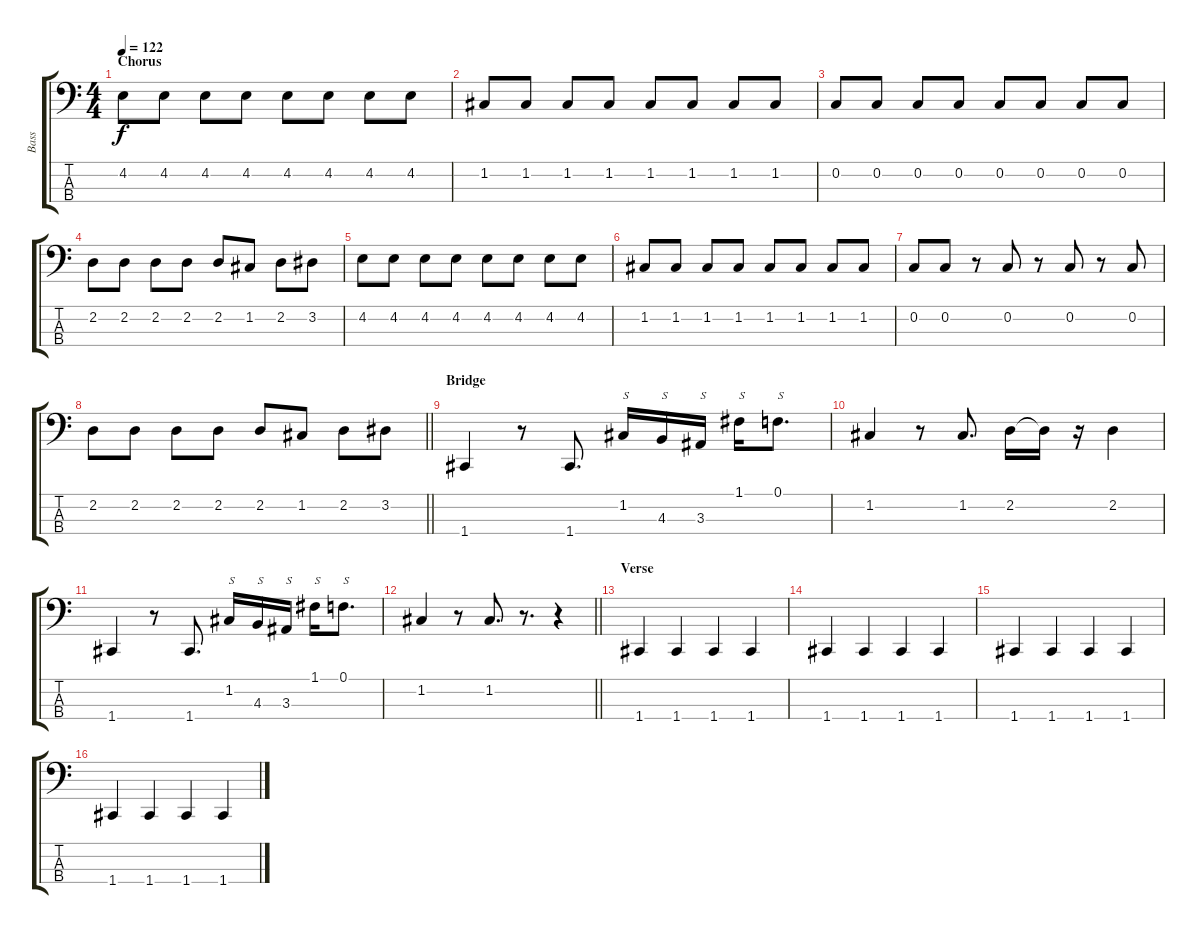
\track ("Bass" "Bass") {instrument electricbassfinger}
\staff {score tabs}
\tuning (F2 C2 G1 C1) {hide}
\ts (4 4)
\section ("" "Chorus")
\tempo 122
\clef f4
\ks c
4.2.8{dy f} 4.2.8 4.2.8 4.2.8 4.2.8 4.2.8 4.2.8 4.2.8 |
1.2.8 1.2.8 1.2.8 1.2.8 1.2.8 1.2.8 1.2.8 1.2.8 |
0.2.8 0.2.8 0.2.8 0.2.8 0.2.8 0.2.8 0.2.8 0.2.8 |
2.2.8 2.2.8 2.2.8 2.2.8 2.2.8 1.2.8 2.2.8 3.2.8 |
4.2.8 4.2.8 4.2.8 4.2.8 4.2.8 4.2.8 4.2.8 4.2.8 |
1.2.8 1.2.8 1.2.8 1.2.8 1.2.8 1.2.8 1.2.8 1.2.8 |
0.2.8 0.2.8 r.8 0.2.8 r.8 0.2.8 r.8 0.2.8 |
\barLineRight lightlight
2.2.8 2.2.8 2.2.8 2.2.8 2.2.8 1.2.8 2.2.8 3.2.8 |
\section ("" "Bridge")
1.4.4 r.8 1.4.8{d} 1.2.16{txt "S" instrument slapbass1} 4.3.16{txt "S"} 3.3.16{txt "S"} 1.1.16{txt "S"} 0.1.8{d txt "S"} |
1.2.4{instrument electricbassfinger} r.8 1.2.8{d} 2.2.16 2.2{t}.16 r.16 2.2.4 |
1.4.4 r.8 1.4.8{d} 1.2.16{txt "S" instrument slapbass1} 4.3.16{txt "S"} 3.3.16{txt "S"} 1.1.16{txt "S"} 0.1.8{d txt "S"} |
\barLineRight lightlight
1.2.4{instrument electricbassfinger} r.8 1.2.8{d} r.8{d} r.4 |
\section ("" "Verse")
1.4.4 1.4.4 1.4.4 1.4.4 |
1.4.4 1.4.4 1.4.4 1.4.4 |
1.4.4 1.4.4 1.4.4 1.4.4 |
1.4.4 1.4.4 1.4.4 1.4.4
